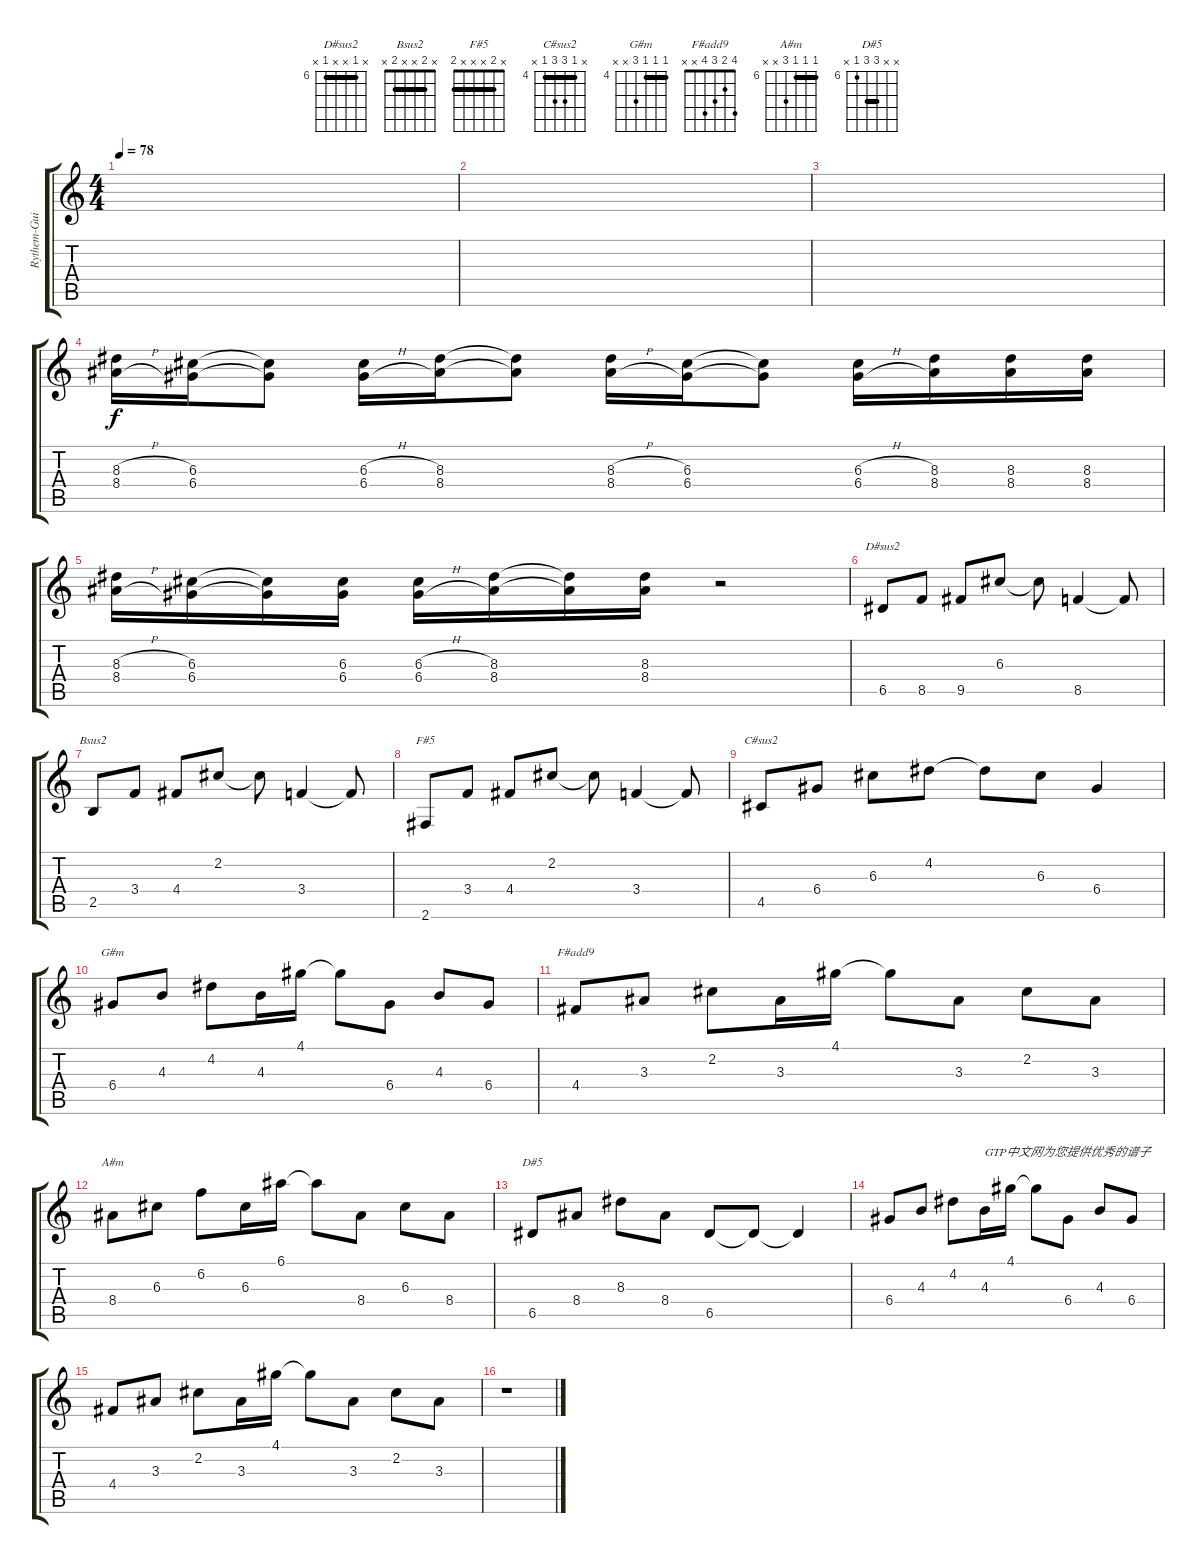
\track ("Rythem-Guitar" "Rythem-Gui") {instrument electricguitarclean}
\staff {score tabs}
\tuning (E4 B3 G3 D3 A2 E2) {hide}
\chord ("D#sus2" x 6 x x 6 x) {firstfret 6 barre 6}
\chord ("Bsus2" x 2 x x 2 x) {barre 2}
\chord ("F#5" x 2 x x x 2) {barre 2}
\chord ("C#sus2" x 4 6 6 4 x) {firstfret 4 barre 4}
\chord ("G#m" 4 4 4 6 x x) {firstfret 4 barre 4}
\chord ("F#add9" 4 2 3 4 x x)
\chord ("A#m" 6 6 6 8 x x) {firstfret 6 barre 6}
\chord ("D#5" x x 8 8 6 x) {firstfret 6 barre 8}
\ts (4 4)
\tempo 78
\clef g2
\ks c
|
|
|
(8.3{h} 8.4{h}).16{volume 6 instrument distortionguitar} (6.3 6.4).16 (6.3{t} 6.4{t}).8 (6.3{h} 6.4{h}).16 (8.3 8.4).16 (8.3{t} 8.4{t}).8 (8.3{h} 8.4{h}).16 (6.3 6.4).16 (6.3{t} 6.4{t}).8 (6.3{h} 6.4{h}).16 (8.3 8.4).16 (8.3 8.4).16 (8.3 8.4).16 |
(8.3{h} 8.4{h}).16 (6.3 6.4).16 (6.3{t} 6.4{t}).16 (6.3 6.4).16 (6.3{h} 6.4{h}).16 (8.3 8.4).16 (8.3{t} 8.4{t}).16 (8.3 8.4).16 r.2 |
6.5.8{ch "D#sus2" volume 10 instrument electricguitarclean} 8.5.8 9.5.8 6.3.8 6.3{t}.8 8.5.4 8.5{t}.8 |
2.5.8{ch "Bsus2"} 3.4.8 4.4.8 2.2.8 2.2{t}.8 3.4.4 3.4{t}.8 |
2.6.8{ch "F#5"} 3.4.8 4.4.8 2.2.8 2.2{t}.8 3.4.4 3.4{t}.8 |
4.5.8{ch "C#sus2"} 6.4.8 6.3.8 4.2.8 4.2{t}.8 6.3.8 6.4.4 |
6.4.8{ch "G#m"} 4.3.8 4.2.8 4.3.16 4.1.16 4.1{t}.8 6.4.8 4.3.8 6.4.8 |
4.4.8{ch "F#add9"} 3.3.8 2.2.8 3.3.16 4.1.16 4.1{t}.8 3.3.8 2.2.8 3.3.8 |
8.4.8{ch "A#m"} 6.3.8 6.2.8 6.3.16 6.1.16 6.1{t}.8 8.4.8 6.3.8 8.4.8 |
6.5.8{ch "D#5"} 8.4.8 8.3.8 8.4.8 6.5.8 6.5{t}.8 6.5{t}.4 |
6.4.8 4.3.8 4.2.8 4.3.16{txt "GTP中文网为您提供优秀的谱子"} 4.1.16 4.1{t}.8 6.4.8 4.3.8 6.4.8 |
4.4.8 3.3.8 2.2.8 3.3.16 4.1.16 4.1{t}.8 3.3.8 2.2.8 3.3.8 |
r.1
